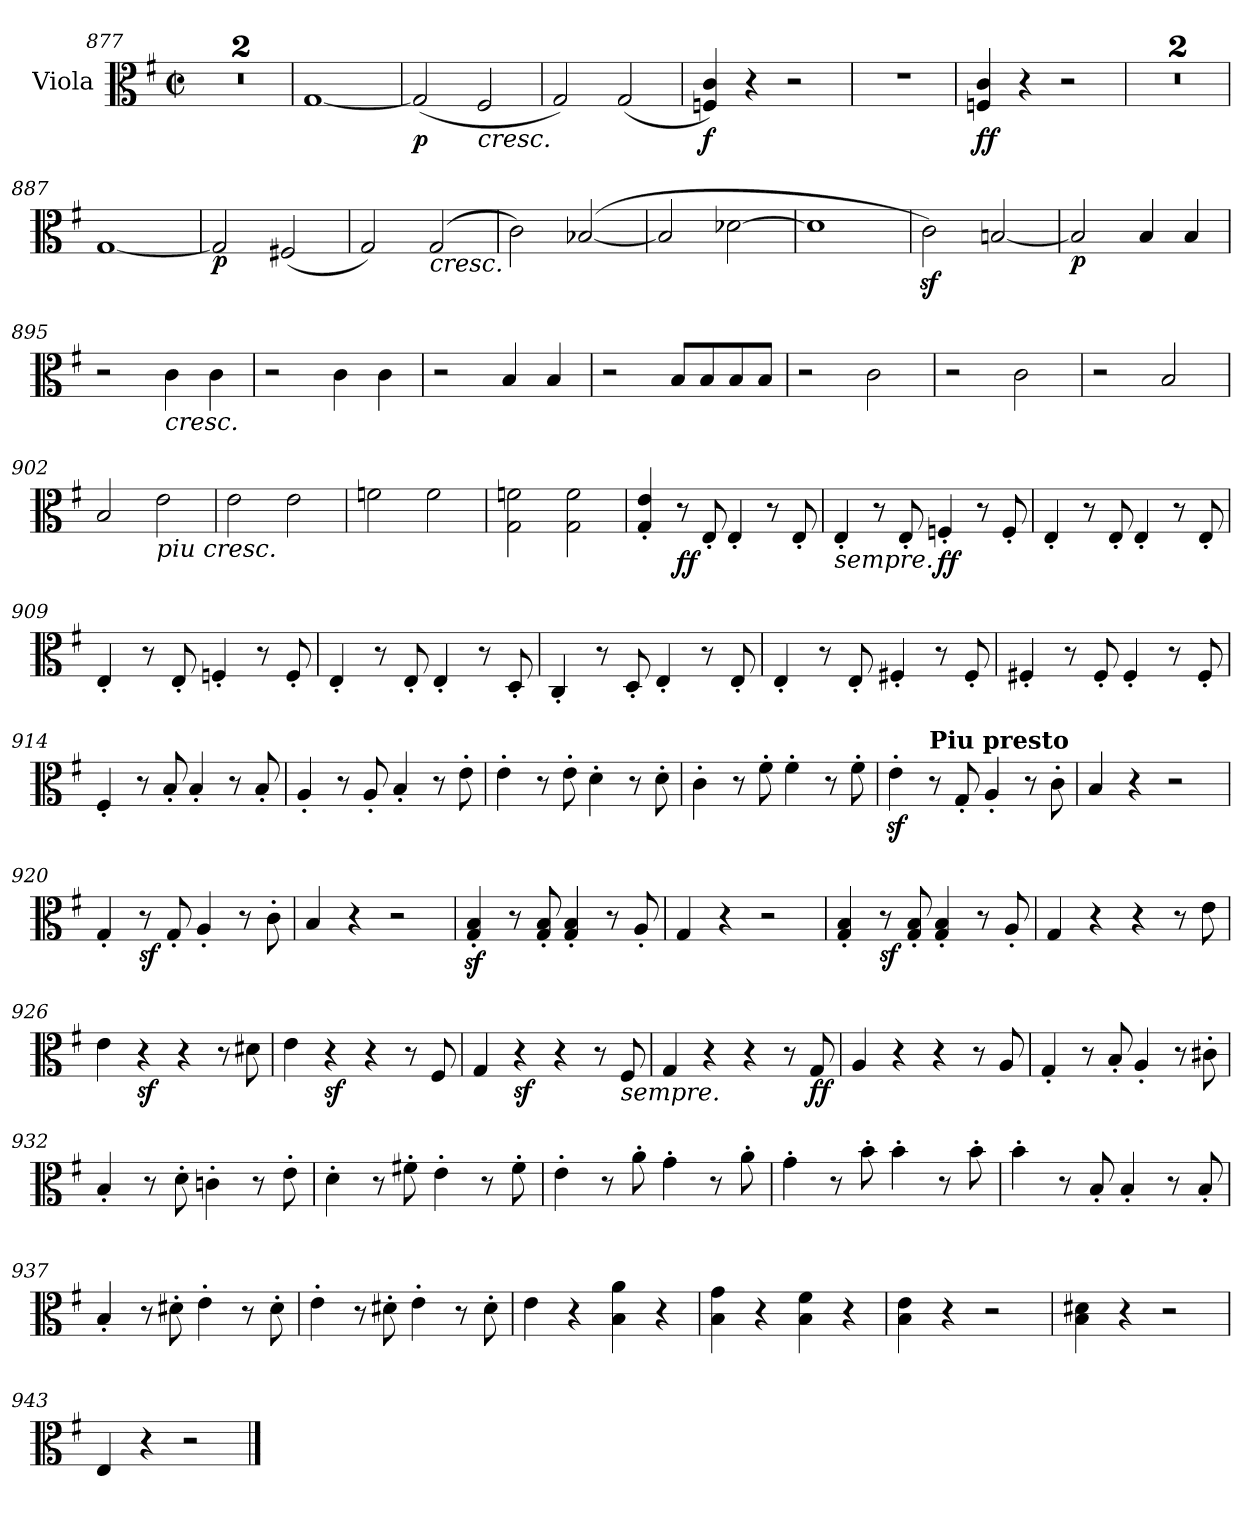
**kern	**dynam
*part1	*part1
*staff1	*staff1
*I"Viola	*
*I'Vla	*
*clefC3	*
*k[f#]	*
*e:	*
*M2/2	*
*met(c|)	*
=877	=877
1r	.
=878	=878
1r	.
=879	=879
[1G	.
=880	=880
!	!LO:DY:b
(2G/]	p
!LO:TX:b:i:t=cresc.	!
2F#/	.
=881	=881
2G/)	.
(2G/	.
=882	=882
!	!LO:DY:b
4Fn/ 4c/)	f
4r	.
2r	.
=883	=883
1r	.
=884	=884
!	!LO:DY:b
4Fn/ 4c/	ff
4r	.
2r	.
=885	=885
1r	.
=886	=886
1r	.
=887	=887
[1G	.
=888	=888
!	!LO:DY:b
2G/]	p
(2F#X/	.
!!LO:LB:g=z
=889	=889
2G/)	.
!LO:TX:b:i:t=cresc.	!
(2G/	.
=890	=890
2c\)	.
([2B-X/	.
=891	=891
2B-/]	.
[2d-X\	.
=892	=892
1d-]	.
=893	=893
2cz<\)	.
[2Bn/	.
=894	=894
!	!LO:DY:b
2B/]	p
4B/	.
4B/	.
=895	=895
2r	.
!LO:TX:b:i:t=cresc.	!
4c\	.
4c\	.
=896	=896
2r	.
4c\	.
4c\	.
=897	=897
2r	.
4B/	.
4B/	.
=898	=898
2r	.
8B/L	.
8B/	.
8B/	.
8B/J	.
=899	=899
2r	.
2c\	.
=900	=900
2r	.
2c\	.
!!LO:LB:g=z
=901	=901
2r	.
2B/	.
=902	=902
2B/	.
!LO:TX:b:i:t=piu cresc.	!
2e\	.
=903	=903
2e\	.
2e\	.
=904	=904
2fn\	.
2f\	.
=905	=905
2G\ 2fn\	.
2G\ 2f\	.
=906	=906
4G'/ 4e'/	.
!	!LO:DY:b
8r	ff
8E'/	.
4E'/	.
8r	.
8E'/	.
=907	=907
!LO:TX:b:i:t=sempre.	!
4E'/	.
8r	.
8E'/	.
!	!LO:DY:b
4Fn'/	ff
8r	.
8F'/	.
=908	=908
4E'/	.
8r	.
8E'/	.
4E'/	.
8r	.
8E'/	.
=909	=909
4E'/	.
8r	.
8E'/	.
4Fn'/	.
8r	.
8F'/	.
!!LO:LB:g=z
=910	=910
4E'/	.
8r	.
8E'/	.
4E'/	.
8r	.
8D'/	.
=911	=911
4C'/	.
8r	.
8D'/	.
4E'/	.
8r	.
8E'/	.
=912	=912
4E'/	.
8r	.
8E'/	.
4F#X'/	.
8r	.
8F#'/	.
=913	=913
4F#X'/	.
8r	.
8F#'/	.
4F#'/	.
8r	.
8F#'/	.
=914	=914
4F#'/	.
8r	.
8B'/	.
4B'/	.
8r	.
8B'/	.
=915	=915
4A'/	.
8r	.
8A'/	.
4B'/	.
8r	.
8e'\	.
!!LO:LB:g=z
=916	=916
4e'\	.
8r	.
8e'\	.
4d'\	.
8r	.
8d'\	.
=917	=917
4c'\	.
8r	.
8f#'\	.
4f#'\	.
8r	.
8f#'\	.
=918	=918
4ez<'\	.
!LO:TX:a:B:t=Piu presto	!
8r	.
8G'/	.
4A'/	.
8r	.
8c'\	.
=919	=919
4B/	.
4r	.
2r	.
=920	=920
4G'/	.
!	!LO:DY:b
8r	sf
8G'/	.
4A'/	.
8r	.
8c'\	.
=921	=921
4B/	.
4r	.
2r	.
=922	=922
4Gz<'/ 4Bz<'/	.
8r	.
8G'/ 8B'/	.
4G'/ 4B'/	.
8r	.
8A'/	.
!!LO:LB:g=z
=923	=923
4G/	.
4r	.
2r	.
=924	=924
4G'/ 4B'/	.
!	!LO:DY:b
8r	sf
8G'/ 8B'/	.
4G'/ 4B'/	.
8r	.
8A'/	.
=925	=925
4G/	.
4r	.
4r	.
8r	.
8e\	.
=926	=926
4e\	.
!	!LO:DY:b
4r	sf
4r	.
8r	.
8d#X\	.
=927	=927
4e\	.
!	!LO:DY:b
4r	sf
4r	.
8r	.
8F#/	.
=928	=928
4G/	.
!	!LO:DY:b
4r	sf
4r	.
8r	.
!LO:TX:b:i:t=sempre.	!
8F#/	.
=929	=929
4G/	.
4r	.
4r	.
8r	.
!	!LO:DY:b
8G/	ff
!!LO:LB:g=z
=930	=930
4A/	.
4r	.
4r	.
8r	.
8A/	.
=931	=931
4G'/	.
8r	.
8B'/	.
4A'/	.
8r	.
8c#X'\	.
=932	=932
4B'/	.
8r	.
8d'\	.
4cn'\	.
8r	.
8e'\	.
=933	=933
4d'\	.
8r	.
8f#X'\	.
4e'\	.
8r	.
8f#'\	.
=934	=934
4e'\	.
8r	.
8a'\	.
4g'\	.
8r	.
8a'\	.
=935	=935
4g'\	.
8r	.
8b'\	.
4b'\	.
8r	.
8b'\	.
!!LO:LB:g=z
=936	=936
4b'\	.
8r	.
8B'/	.
4B'/	.
8r	.
8B'/	.
=937	=937
4B'/	.
8r	.
8d#X'\	.
4e'\	.
8r	.
8d#'\	.
=938	=938
4e'\	.
8r	.
8d#X'\	.
4e'\	.
8r	.
8d#'\	.
=939	=939
4e\	.
4r	.
4B\ 4a\	.
4r	.
=940	=940
4B\ 4g\	.
4r	.
4B\ 4f#\	.
4r	.
=941	=941
4B\ 4e\	.
4r	.
2r	.
=942	=942
4B\ 4d#X\	.
4r	.
2r	.
=943	=943
4E/	.
4r	.
2r	.
==	==
*-	*-
